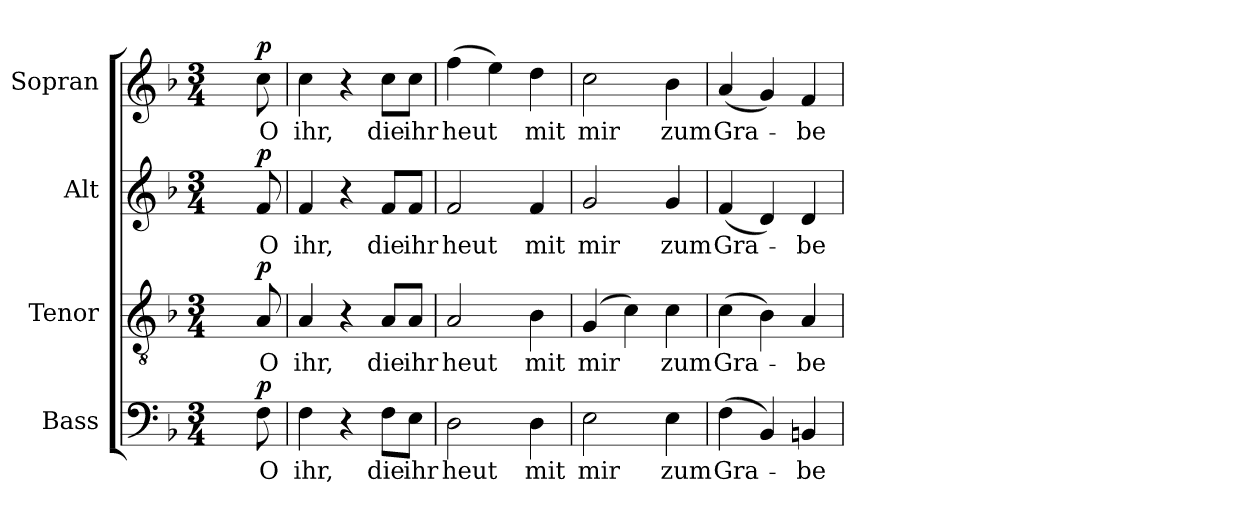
**kern	**text	**dynam	**kern	**text	**dynam	**kern	**text	**dynam	**kern	**text	**dynam
*part4	*part4	*part4	*part3	*part3	*part3	*part2	*part2	*part2	*part1	*part1	*part1
*staff4	*staff4	*staff4	*staff3	*staff3	*staff3	*staff2	*staff2	*staff2	*staff1	*staff1	*staff1
*I"Bass	*	*	*I"Tenor	*	*	*I"Alt	*	*	*I"Sopran	*	*
*I'B.	*	*	*I'T.	*	*	*I'A.	*	*	*I'S.	*	*
!!LO:PB:g=z
*clefF4	*	*	*clefGv2	*	*	*clefG2	*	*	*clefG2	*	*
*	*	*	*ITrd7c12	*	*	*	*	*	*	*	*
*k[b-]	*	*	*k[b-]	*	*	*k[b-]	*	*	*k[b-]	*	*
*F:	*	*	*F:	*	*	*F:	*	*	*F:	*	*
*M3/4	*	*	*M3/4	*	*	*M3/4	*	*	*M3/4	*	*
=	=	=	=	=	=	=	=	=	=	=	=
4ryy	.	.	4ryy	.	.	4ryy	.	.	4ryy	.	.
!	!LO:LY:b:color=#000000	!	!	!	!	!	!	!	!	!	!
!	!	!	!	!LO:LY:b:color=#000000	!	!	!	!	!	!	!
!	!	!	!	!	!	!	!LO:LY:b:color=#000000	!	!	!	!
!	!	!	!	!	!	!	!	!	!	!LO:LY:b:color=#000000	!
8Fi\	O	p	8AAi/	O	p	8fi/	O	p	8cci\	O	p
=1	=1	=1	=1	=1	=1	=1	=1	=1	=1	=1	=1
!	!LO:LY:b:color=#000000	!	!	!	!	!	!	!	!	!	!
!	!	!	!	!LO:LY:b:color=#000000	!	!	!	!	!	!	!
!	!	!	!	!	!	!	!LO:LY:b:color=#000000	!	!	!	!
!	!	!	!	!	!	!	!	!	!	!LO:LY:b:color=#000000	!
4Fi\	ihr,	.	4AAi/	ihr,	.	4fi/	ihr,	.	4cci\	ihr,	.
4r	.	.	4r	.	.	4r	.	.	4r	.	.
!	!LO:LY:b:color=#000000	!	!	!	!	!	!	!	!	!	!
!	!	!	!	!LO:LY:b:color=#000000	!	!	!	!	!	!	!
!	!	!	!	!	!	!	!LO:LY:b:color=#000000	!	!	!	!
!	!	!	!	!	!	!	!	!	!	!LO:LY:b:color=#000000	!
8Fi\L	die	.	8AAi/L	die	.	8fi/L	die	.	8cci\L	die	.
!	!LO:LY:b:color=#000000	!	!	!	!	!	!	!	!	!	!
!	!	!	!	!LO:LY:b:color=#000000	!	!	!	!	!	!	!
!	!	!	!	!	!	!	!LO:LY:b:color=#000000	!	!	!	!
!	!	!	!	!	!	!	!	!	!	!LO:LY:b:color=#000000	!
8Ei\J	ihr	.	8AAi/J	ihr	.	8fi/J	ihr	.	8cci\J	ihr	.
=2	=2	=2	=2	=2	=2	=2	=2	=2	=2	=2	=2
!	!LO:LY:b:color=#000000	!	!	!	!	!	!	!	!	!	!
!	!	!	!	!LO:LY:b:color=#000000	!	!	!	!	!	!	!
!	!	!	!	!	!	!	!LO:LY:b:color=#000000	!	!	!	!
!	!	!	!	!	!	!	!	!	!	!LO:LY:b:color=#000000	!
2Di\	heut	.	2AAi/	heut	.	2fi/	heut	.	(4ffi\	heut	.
.	.	.	.	.	.	.	.	.	4eei\)	.	.
!	!LO:LY:b:color=#000000	!	!	!	!	!	!	!	!	!	!
!	!	!	!	!LO:LY:b:color=#000000	!	!	!	!	!	!	!
!	!	!	!	!	!	!	!LO:LY:b:color=#000000	!	!	!	!
!	!	!	!	!	!	!	!	!	!	!LO:LY:b:color=#000000	!
4Di\	mit	.	4BB-i\	mit	.	4fi/	mit	.	4ddi\	mit	.
=3	=3	=3	=3	=3	=3	=3	=3	=3	=3	=3	=3
!	!LO:LY:b:color=#000000	!	!	!	!	!	!	!	!	!	!
!	!	!	!	!LO:LY:b:color=#000000	!	!	!	!	!	!	!
!	!	!	!	!	!	!	!LO:LY:b:color=#000000	!	!	!	!
!	!	!	!	!	!	!	!	!	!	!LO:LY:b:color=#000000	!
2Ei\	mir	.	(4GGi/	mir	.	2gi/	mir	.	2cci\	mir	.
.	.	.	4Ci\)	.	.	.	.	.	.	.	.
!	!LO:LY:b:color=#000000	!	!	!	!	!	!	!	!	!	!
!	!	!	!	!LO:LY:b:color=#000000	!	!	!	!	!	!	!
!	!	!	!	!	!	!	!LO:LY:b:color=#000000	!	!	!	!
!	!	!	!	!	!	!	!	!	!	!LO:LY:b:color=#000000	!
4Ei\	zum	.	4Ci\	zum	.	4gi/	zum	.	4b-i\	zum	.
=4	=4	=4	=4	=4	=4	=4	=4	=4	=4	=4	=4
!	!LO:LY:b:color=#000000	!	!	!	!	!	!	!	!	!	!
!	!	!	!	!LO:LY:b:color=#000000	!	!	!	!	!	!	!
!	!	!	!	!	!	!	!LO:LY:b:color=#000000	!	!	!	!
!	!	!	!	!	!	!	!	!	!	!LO:LY:b:color=#000000	!
(4Fi\	Gra-	.	(4Ci\	Gra-	.	(4fi/	Gra-	.	(4ai/	Gra-	.
4BB-i/)	.	.	4BB-i\)	.	.	4di/)	.	.	4gi/)	.	.
!	!LO:LY:b:color=#000000	!	!	!	!	!	!	!	!	!	!
!	!	!	!	!LO:LY:b:color=#000000	!	!	!	!	!	!	!
!	!	!	!	!	!	!	!LO:LY:b:color=#000000	!	!	!	!
!	!	!	!	!	!	!	!	!	!	!LO:LY:b:color=#000000	!
4BBni/	-be	.	4AAi/	-be	.	4di/	-be	.	4fi/	-be	.
=	=	=	=	=	=	=	=	=	=	=	=
*-	*-	*-	*-	*-	*-	*-	*-	*-	*-	*-	*-
